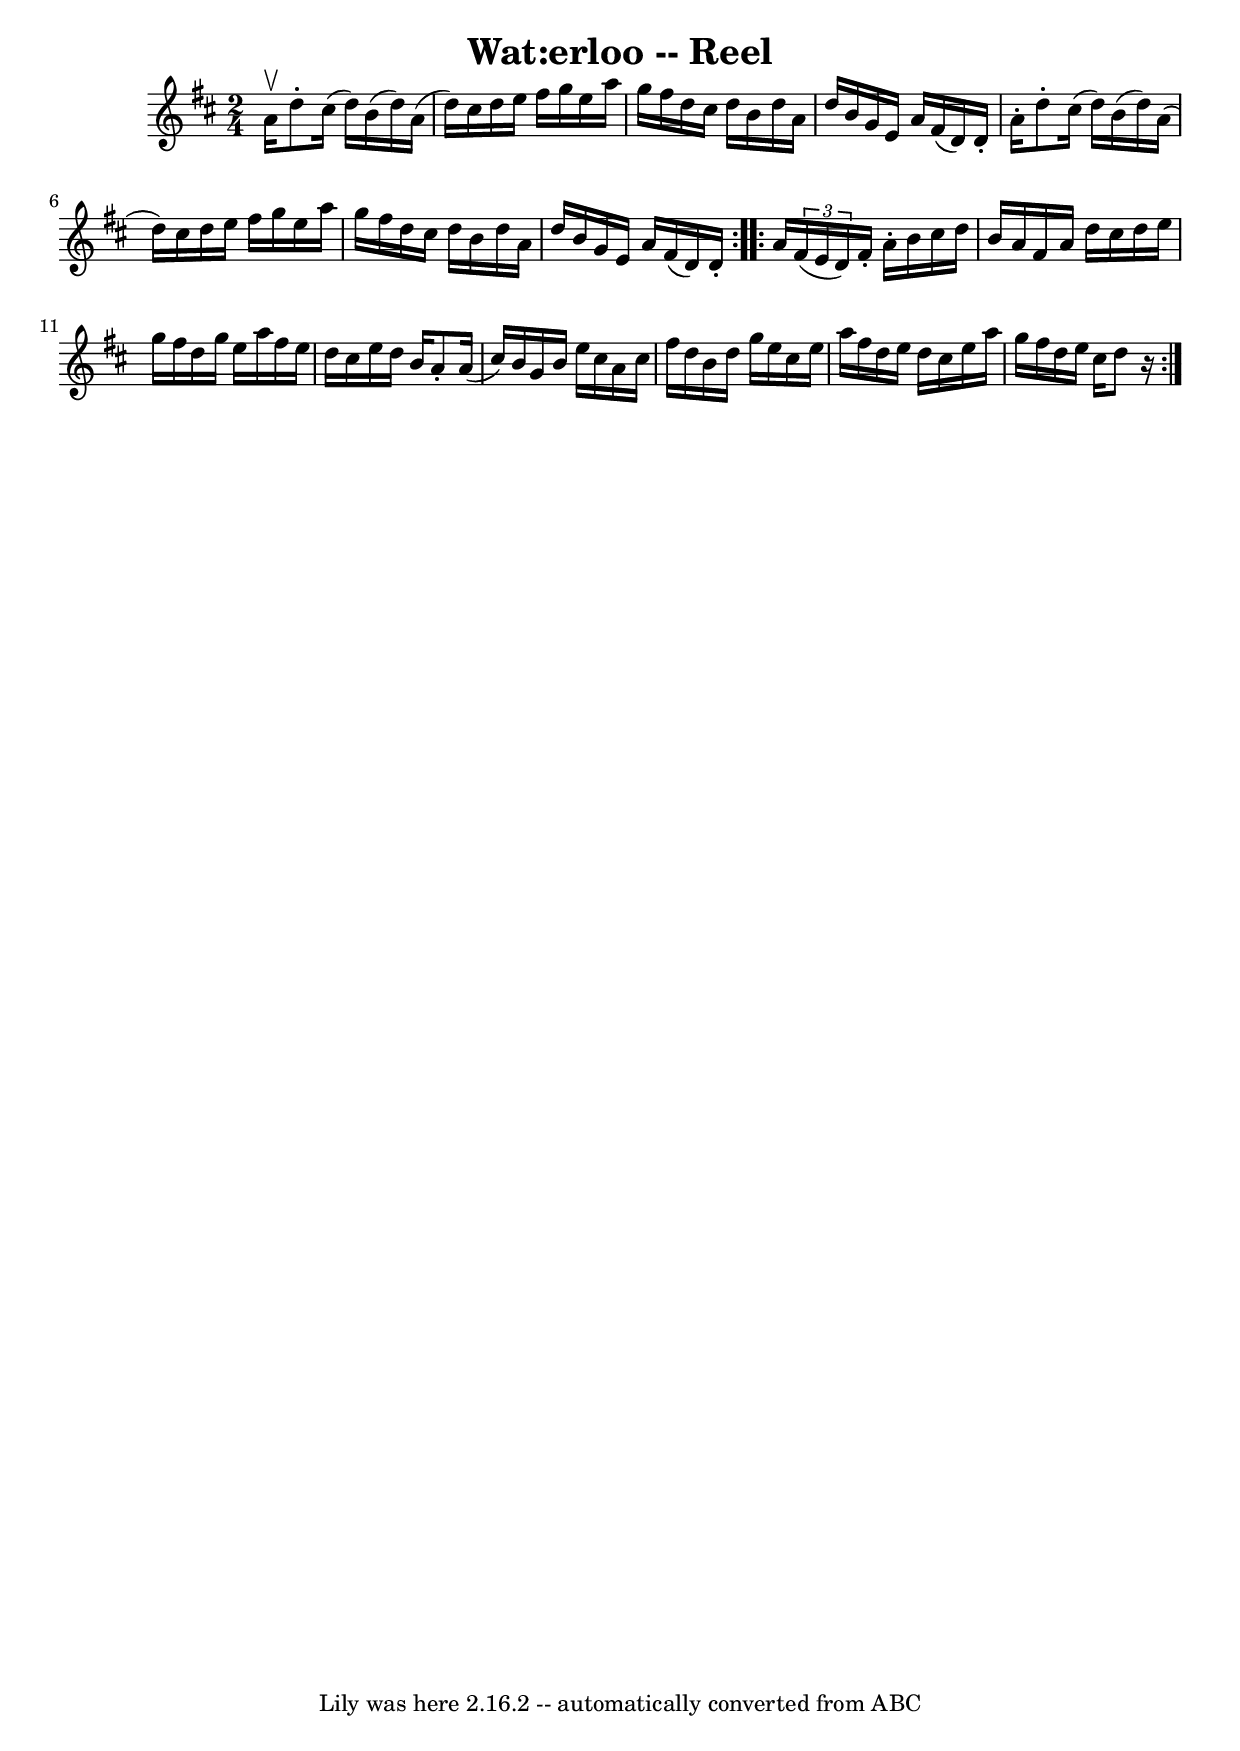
\version "2.16.2"
\include "Mammoth.ily"
\header {
	%% book = "Ryan's Mammoth Collection"
	crossRefNumber = "1"
	footnotes = "\\\\186"
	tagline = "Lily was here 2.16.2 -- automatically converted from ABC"
	title = "Wat:erloo -- Reel"
}
voicedefault =  {


\repeat volta 2 {
\time 2/4 
\key d \major a'16^\upbow |
 d''8 -. cis''16 (d''16 
) b'16 (d''16) a'16 (d''16)   |
 cis''16 d''16    
e''16 fis''16 g''16 e''16 a''16 g''16    |
 fis''16    
d''16 cis''16 d''16 b'16 d''16 a'16 d''16    |
 b'16  
 g'16 e'16 a'16 fis'16 (d'16) d'16 -. a'16 -.   |
    
 d''8 -. cis''16 (d''16) b'16 (d''16) a'16 (d''16)   
|
 cis''16 d''16 e''16 fis''16 g''16 e''16 a''16    
g''16    |
 fis''16 d''16 cis''16 d''16 b'16 d''16    
a'16 d''16    |
 b'16 g'16 e'16 a'16 fis'16 (d'16) 
 d'16 -.   }     \repeat volta 2 { a'16  |
     \times 2/3 { fis'16 
(e'16 d'16) } fis'16 -. a'16 -. b'16 cis''16 d''16 b'16 
   |
 a'16 fis'16 a'16 d''16 cis''16 d''16 e''16    
g''16    |
 fis''16 d''16 g''16 e''16 a''16 fis''16    
e''16 d''16    |
 cis''16 e''16 d''16 b'16 a'8 -. a'16 
(cis''16)   |
 b'16 g'16 b'16 e''16 cis''16 a'16 
 cis''16 fis''16    |
 d''16 b'16 d''16 g''16 e''16    
cis''16 e''16 a''16    |
 fis''16 d''16 e''16 d''16    
cis''16 e''16 a''16 g''16    |
 fis''16 d''16 e''16    
cis''16 d''8    r16   }   
}

\score{
    <<

	\context Staff="default"
	{
	    \voicedefault 
	}

    >>
	\layout {
	}
	\midi {}
}
